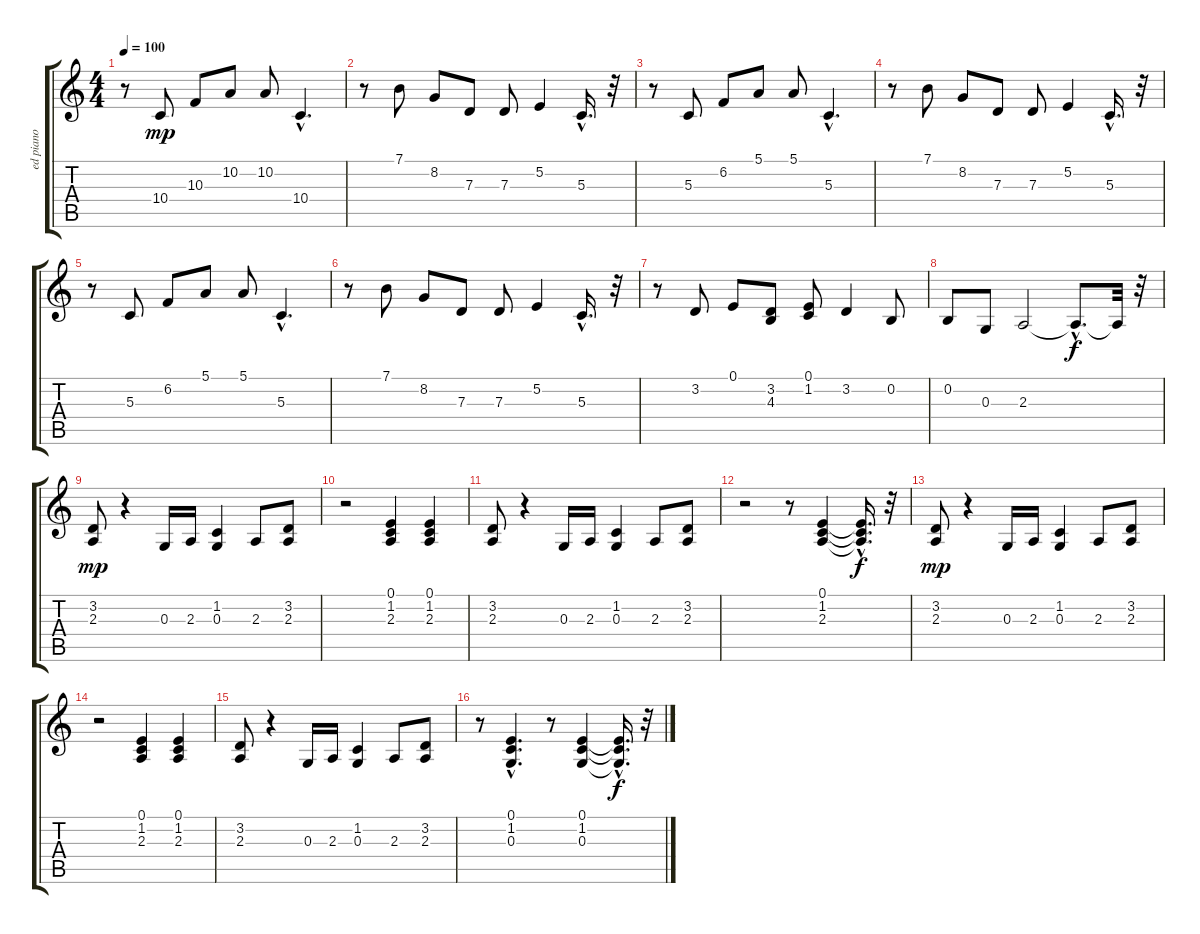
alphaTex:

\track ("ed piano" "ed piano") {instrument electricgrandpiano}
\staff {score tabs}
\tuning (E4 B3 G3 D3 A2 E2) {hide}
\ts (4 4)
\tempo 100
\clef g2
\ks c
r.8{dy f} 10.4.8{dy mp} 10.3.8 10.2.8 10.2.8 10.4{hac}.4{d} |
r.8 7.1.8 8.2.8 7.3.8 7.3.8 5.2.4 5.3{hac}.16{d} r.32 |
r.8 5.3.8 6.2.8 5.1.8 5.1.8 5.3{hac}.4{d} |
r.8 7.1.8 8.2.8 7.3.8 7.3.8 5.2.4 5.3{hac}.16{d} r.32 |
r.8 5.3.8 6.2.8 5.1.8 5.1.8 5.3{hac}.4{d} |
r.8 7.1.8 8.2.8 7.3.8 7.3.8 5.2.4 5.3{hac}.16{d} r.32 |
r.8 3.2.8 0.1.8 (3.2 4.3).8 (0.1 1.2).8 3.2.4 0.2.8 |
0.2.8 0.3.8 2.3.2 2.3{hac t}.8{d dy f} 2.3{t}.32 r.32 |
(3.2 2.3).8{dy mp} r.4 0.3.16 2.3.16 (1.2 0.3).4 2.3.8 (3.2 2.3).8 |
r.2 (0.1 1.2 2.3).4 (0.1 1.2 2.3).4 |
(3.2 2.3).8 r.4 0.3.16 2.3.16 (1.2 0.3).4 2.3.8 (3.2 2.3).8 |
r.2 r.8 (0.1 1.2 2.3).4 (0.1{hac t} 1.2{hac t} 2.3{hac t}).16{d dy f} r.32 |
(3.2 2.3).8{dy mp} r.4 0.3.16 2.3.16 (1.2 0.3).4 2.3.8 (3.2 2.3).8 |
r.2 (0.1 1.2 2.3).4 (0.1 1.2 2.3).4 |
(3.2 2.3).8 r.4 0.3.16 2.3.16 (1.2 0.3).4 2.3.8 (3.2 2.3).8 |
r.8 (0.1{hac} 1.2{hac} 0.3{hac}).4{d} r.8 (0.1 1.2 0.3).4 (0.1{hac t} 1.2{hac t} 0.3{hac t}).16{d dy f} r.32
